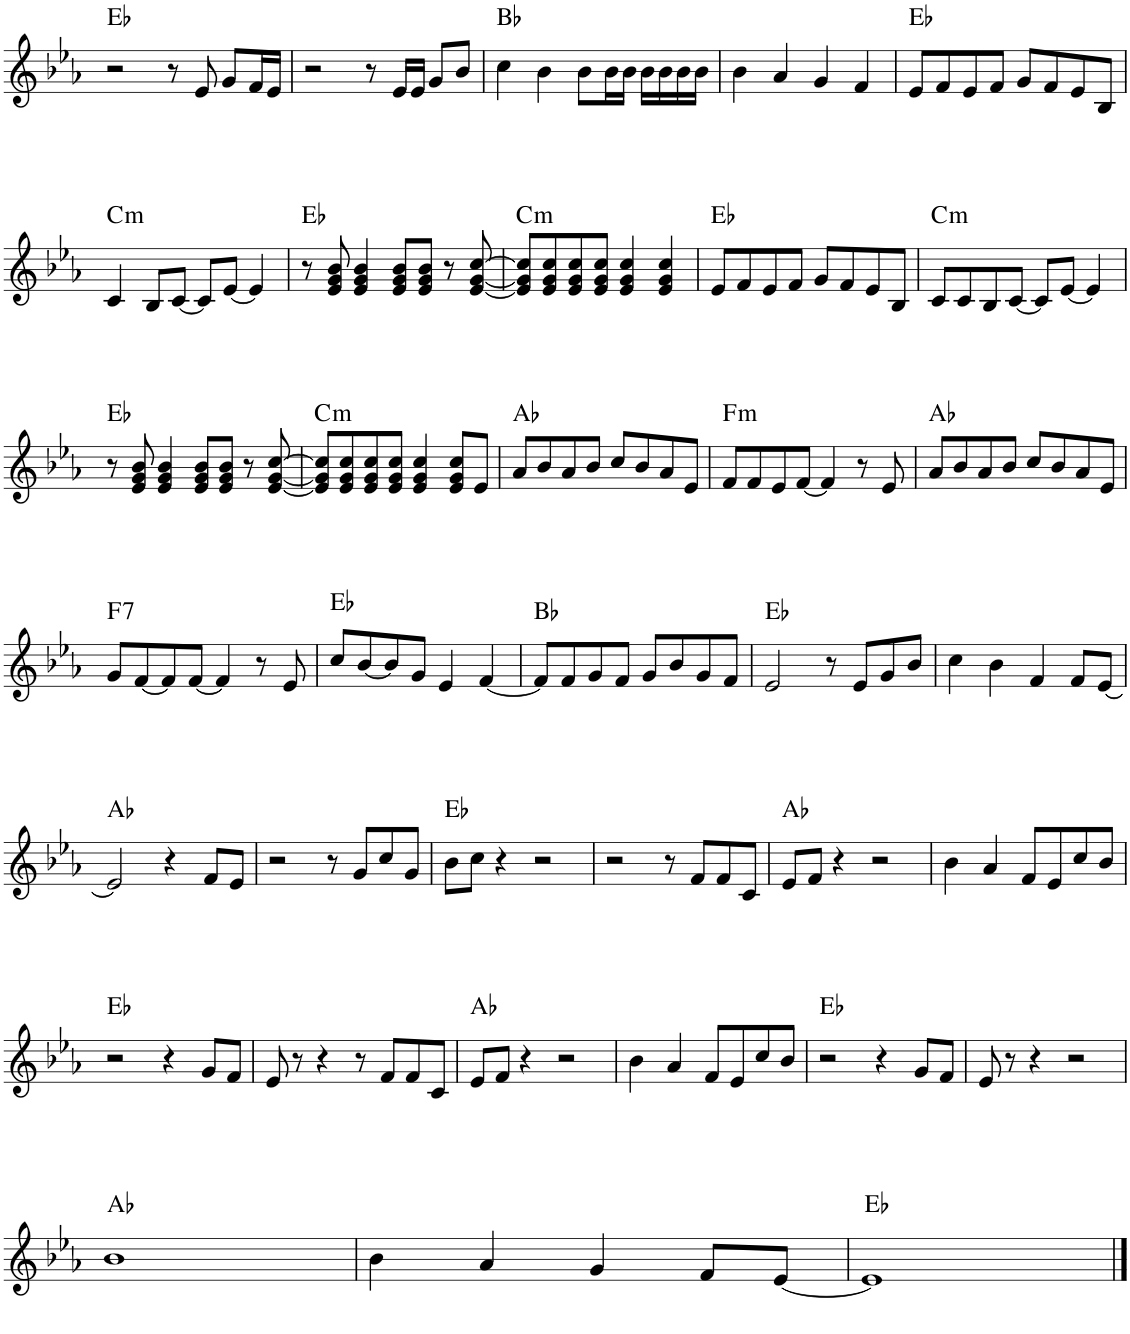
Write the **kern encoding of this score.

**kern	**harte
*part1	*part1
*staff1	*
*I"Piano	*
*I'Pno.	*
!!LO:PB:g=z
*clefG2	*
*k[b-e-a-]	*
*M4/4	*
=41	=41
2r	Eb:maj
8r	.
8e-/	.
8g/L	.
16f/L	.
16e-/JJ	.
=42	=42
2r	.
8r	.
16e-/LL	.
16e-/JJ	.
8g/L	.
8b-/J	.
=43	=43
4cc\	Bb:maj
4b-\	.
8b-\L	.
16b-\L	.
16b-\JJ	.
16b-\LL	.
16b-\	.
16b-\	.
16b-\JJ	.
=44	=44
4b-\	.
4a-/	.
4g/	.
4f/	.
=45	=45
8e-/L	Eb:maj
8f/	.
8e-/	.
8f/J	.
8g/L	.
8f/	.
8e-/	.
8B-/J	.
!!LO:LB:g=z
=46	=46
!	!LO:H:kt=m
4c/	C:min
8B-/L	.
[8c/J	.
8c/L]	.
[8e-/J	.
4e-/]	.
=47	=47
8r	Eb:maj
8e-/ 8g/ 8b-/	.
4e-/ 4g/ 4b-/	.
8e-/ 8g/ 8b-/L	.
8e-/ 8g/ 8b-/J	.
8r	.
[8e-/ [8g/ [8cc/	.
=48	=48
!	!LO:H:kt=m
8e-/] 8g/] 8cc/]L	C:min
8e-/ 8g/ 8cc/	.
8e-/ 8g/ 8cc/	.
8e-/ 8g/ 8cc/J	.
4e-/ 4g/ 4cc/	.
4e-/ 4g/ 4cc/	.
=49	=49
8e-/L	Eb:maj
8f/	.
8e-/	.
8f/J	.
8g/L	.
8f/	.
8e-/	.
8B-/J	.
=50	=50
!	!LO:H:kt=m
8c/L	C:min
8c/	.
8B-/	.
[8c/J	.
8c/L]	.
[8e-/J	.
4e-/]	.
!!LO:LB:g=z
=51	=51
8r	Eb:maj
8e-/ 8g/ 8b-/	.
4e-/ 4g/ 4b-/	.
8e-/ 8g/ 8b-/L	.
8e-/ 8g/ 8b-/J	.
8r	.
[8e-/ [8g/ [8cc/	.
=52	=52
!	!LO:H:kt=m
8e-/] 8g/] 8cc/]L	C:min
8e-/ 8g/ 8cc/	.
8e-/ 8g/ 8cc/	.
8e-/ 8g/ 8cc/J	.
4e-/ 4g/ 4cc/	.
8e-/ 8g/ 8cc/L	.
8e-/J	.
=53	=53
8a-/L	Ab:maj
8b-/	.
8a-/	.
8b-/J	.
8cc/L	.
8b-/	.
8a-/	.
8e-/J	.
=54	=54
!	!LO:H:kt=m
8f/L	F:min
8f/	.
8e-/	.
[8f/J	.
4f/]	.
8r	.
8e-/	.
=55	=55
8a-/L	Ab:maj
8b-/	.
8a-/	.
8b-/J	.
8cc/L	.
8b-/	.
8a-/	.
8e-/J	.
!!LO:LB:g=z
=56	=56
!	!LO:H:kt=7
8g/L	F:7
[8f/	.
8f/]	.
[8f/J	.
4f/]	.
8r	.
8e-/	.
=57	=57
8cc/L	Eb:maj
[8b-/	.
8b-/]	.
8g/J	.
4e-/	.
[4f/	.
=58	=58
8f/L]	Bb:maj
8f/	.
8g/	.
8f/J	.
8g/L	.
8b-/	.
8g/	.
8f/J	.
=59	=59
2e-/	Eb:maj
8r	.
8e-/L	.
8g/	.
8b-/J	.
=60	=60
4cc\	.
4b-\	.
4f/	.
8f/L	.
[8e-/J	.
!!LO:LB:g=z
=61	=61
2e-/]	Ab:maj
4r	.
8f/L	.
8e-/J	.
=62	=62
2r	.
8r	.
8g/L	.
8cc/	.
8g/J	.
=63	=63
8b-\L	Eb:maj
8cc\J	.
4r	.
2r	.
=64	=64
2r	.
8r	.
8f/L	.
8f/	.
8c/J	.
=65	=65
8e-/L	Ab:maj
8f/J	.
4r	.
2r	.
=66	=66
4b-\	.
4a-/	.
8f/L	.
8e-/	.
8cc/	.
8b-/J	.
!!LO:LB:g=z
=67	=67
2r	Eb:maj
4r	.
8g/L	.
8f/J	.
=68	=68
8e-/	.
8r	.
4r	.
8r	.
8f/L	.
8f/	.
8c/J	.
=69	=69
8e-/L	Ab:maj
8f/J	.
4r	.
2r	.
=70	=70
4b-\	.
4a-/	.
8f/L	.
8e-/	.
8cc/	.
8b-/J	.
=71	=71
2r	Eb:maj
4r	.
8g/L	.
8f/J	.
=72	=72
8e-/	.
8r	.
4r	.
2r	.
!!LO:LB:g=z
=73	=73
1b-	Ab:maj
=74	=74
4b-\	.
4a-/	.
4g/	.
8f/L	.
[8e-/J	.
=75	=75
1e-]	Eb:maj
==	==
*-	*-
